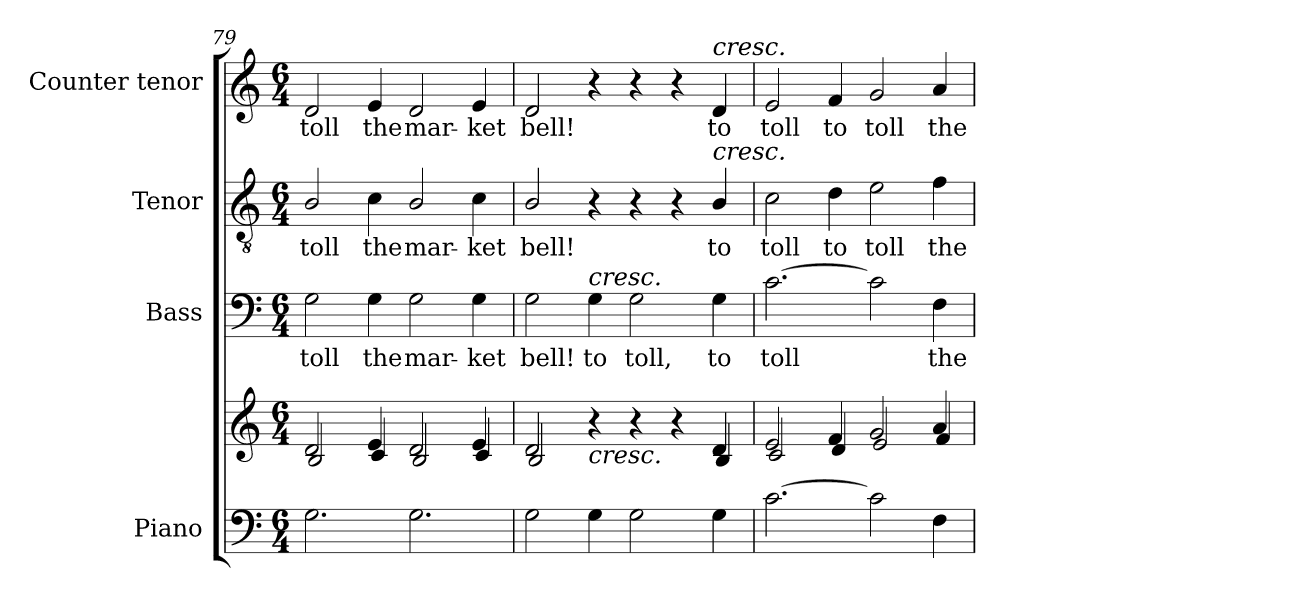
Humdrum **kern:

**kern	**kern	**kern	**text	**kern	**text	**kern	**text
*part4	*part4	*part3	*part3	*part2	*part2	*part1	*part1
*staff5	*staff4	*staff3	*staff3	*staff2	*staff2	*staff1	*staff1
*I"Piano	*	*I"Bass	*	*I"Tenor	*	*I"Counter tenor	*
*	*	*I'B.	*	*I'T.	*	*	*
!!LO:LB:g=z
*clefF4	*clefG2	*clefF4	*	*clefGv2	*	*clefG2	*
*	*	*	*	*ITrd7c12	*	*	*
*k[]	*k[]	*k[]	*	*k[]	*	*k[]	*
*C:	*C:	*C:	*	*C:	*	*C:	*
*M6/4	*M6/4	*M6/4	*	*M6/4	*	*M6/4	*
=79	=79	=79	=79	=79	=79	=79	=79
*	*^	*	*	*	*	*	*
!	!	!	!	!LO:LY:b:color=#000000	!	!	!	!
!	!	!	!	!	!	!LO:LY:b:color=#000000	!	!
!	!	!	!	!	!	!	!	!LO:LY:b:color=#000000
2.Gi\	2di/	2Bi/	2Gi\	toll	2BBi/	toll	2di/	toll
!	!	!	!	!LO:LY:b:color=#000000	!	!	!	!
!	!	!	!	!	!	!LO:LY:b:color=#000000	!	!
!	!	!	!	!	!	!	!	!LO:LY:b:color=#000000
.	4ei/	4ci/	4Gi\	the	4Ci\	the	4ei/	the
!	!	!	!	!LO:LY:b:color=#000000	!	!	!	!
!	!	!	!	!	!	!LO:LY:b:color=#000000	!	!
!	!	!	!	!	!	!	!	!LO:LY:b:color=#000000
2.Gi\	2di/	2Bi/	2Gi\	mar-	2BBi/	mar-	2di/	mar-
!	!	!	!	!LO:LY:b:color=#000000	!	!	!	!
!	!	!	!	!	!	!LO:LY:b:color=#000000	!	!
!	!	!	!	!	!	!	!	!LO:LY:b:color=#000000
.	4ei/	4ci/	4Gi\	-ket	4Ci\	-ket	4ei/	-ket
=80	=80	=80	=80	=80	=80	=80	=80	=80
!	!	!	!	!LO:LY:b:color=#000000	!	!	!	!
!	!	!	!	!	!	!LO:LY:b:color=#000000	!	!
!	!	!	!	!	!	!	!	!LO:LY:b:color=#000000
2Gi\	2di/	2Bi/	2Gi\	bell!	2BBi/	bell!	2di/	bell!
!	!	!	!LO:TX:a:i:t=cresc.	!	!	!	!	!
!	!LO:TX:b:i:t=cresc.	!	!	!	!	!	!	!
!	!	!	!	!LO:LY:b:color=#000000	!	!	!	!
4Gi\	4r	4ryy	4Gi\	to	4r	.	4r	.
!	!	!	!	!LO:LY:b:color=#000000	!	!	!	!
2Gi\	4r	4ryy	2Gi\	toll,	4r	.	4r	.
.	4r	4ryy	.	.	4r	.	4r	.
!	!	!	!	!LO:LY:b:color=#000000	!	!	!	!
!	!	!	!	!	!	!LO:LY:b:color=#000000	!	!
!	!	!	!	!	!	!	!LO:TX:a:i:t=cresc.	!
!	!	!	!	!	!LO:TX:a:i:t=cresc.	!	!	!
!	!	!	!	!	!	!	!	!LO:LY:b:color=#000000
4Gi\	4di/	4Bi/	4Gi\	to	4BBi/	to	4di/	to
=81	=81	=81	=81	=81	=81	=81	=81	=81
!	!	!	!	!LO:LY:b:color=#000000	!	!	!	!
!	!	!	!	!	!	!LO:LY:b:color=#000000	!	!
!	!	!	!	!	!	!	!	!LO:LY:b:color=#000000
[2.ci\	2ei/	2ci/	[2.ci\	toll	2Ci\	toll	2ei/	toll
!	!	!	!	!	!	!LO:LY:b:color=#000000	!	!
!	!	!	!	!	!	!	!	!LO:LY:b:color=#000000
.	4fi/	4di/	.	.	4Di\	to	4fi/	to
!	!	!	!	!	!	!LO:LY:b:color=#000000	!	!
!	!	!	!	!	!	!	!	!LO:LY:b:color=#000000
2ci\]	2gi/	2ei/	2ci\]	.	2Ei\	toll	2gi/	toll
!	!	!	!	!LO:LY:b:color=#000000	!	!	!	!
!	!	!	!	!	!	!LO:LY:b:color=#000000	!	!
!	!	!	!	!	!	!	!	!LO:LY:b:color=#000000
4Fi\	4ai/	4fi/	4Fi\	the	4Fi\	the	4ai/	the
*	*v	*v	*	*	*	*	*	*
=	=	=	=	=	=	=	=
*-	*-	*-	*-	*-	*-	*-	*-
